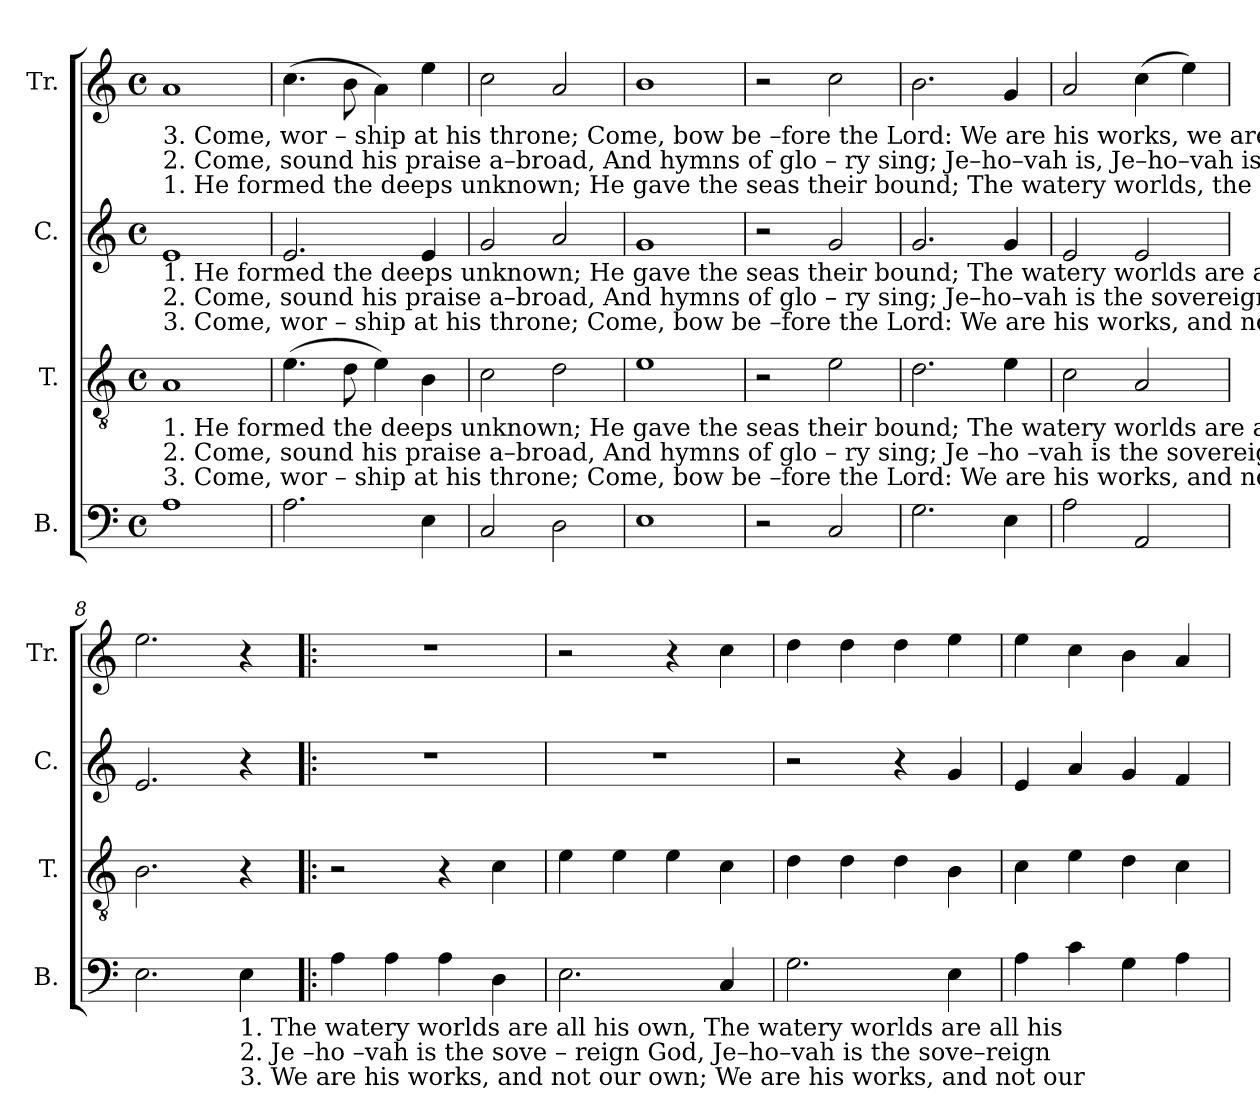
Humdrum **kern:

**kern	**kern	**kern	**kern
*part4	*part3	*part2	*part1
*staff4	*staff3	*staff2	*staff1
*I"B.	*I"T.	*I"C.	*I"Tr.
*I'B.	*I'T.	*I'C.	*I'Tr.
*clefF4	*clefGv2	*clefG2	*clefG2
*k[]	*k[]	*k[]	*k[]
*M4/4	*M4/4	*M4/4	*M4/4
*met(c)	*met(c)	*met(c)	*met(c)
*MM150	*MM150	*MM150	*MM150
=1	=1	=1	=1
!	!	!	!LO:TX:b:t=3. Come, wor  –   ship    at   his   throne;        Come, bow     be –fore  the    Lord&colon;                                                  We are his works, we are his works, and not our
!	!	!	!LO:TX:b:t=2. Come,  sound     his  praise  a–broad,         And   hymns   of   glo –  ry      sing;                                                        Je–ho–vah  is,   Je–ho–vah is the sovereign
!	!	!	!LO:TX:b:t=1. He     formed    the  deeps  unknown;          He    gave    the  seas  their  bound;                                              The watery worlds, the watery worlds are all his
!	!	!LO:TX:b:t=1. He     formed    the  deeps  unknown;          He    gave    the  seas  their  bound;                                                                             The  watery worlds are all his	!
!	!	!LO:TX:b:t=2. Come,  sound     his  praise  a–broad,         And   hymns   of   glo –  ry      sing;                                                                                Je–ho–vah  is  the  sovereign	!
!	!	!LO:TX:b:t=3. Come, wor  –   ship    at   his   throne;        Come, bow     be –fore  the    Lord&colon;                                                                               We are his works, and not our	!
!	!LO:TX:b:t=1. He     formed    the  deeps  unknown;          He    gave    the  seas  their  bound;                        The watery worlds are all his own, The watery worlds are all his	!	!
!	!LO:TX:b:t=2. Come,  sound     his  praise  a–broad,         And   hymns   of   glo –  ry      sing;                           Je –ho –vah is the sovereign God, Je –ho –vah is the sovereign	!	!
!	!LO:TX:b:t=3. Come, wor  –   ship    at   his   throne;        Come, bow     be –fore  the    Lord&colon;                        We are his works, and not our own; We are his works, and not our	!	!
1A	1A	1e	1a
=2	=2	=2	=2
2.A\	(4.e\	2.e/	(4.cc\
.	8d\	.	8b\
.	4e\)	.	4a\)
4E\	4B\	4e/	4ee\
=3	=3	=3	=3
2C/	2c\	2g/	2cc\
2D\	2d\	2a/	2a/
=4	=4	=4	=4
1E	1e	1g	1b
=5	=5	=5	=5
2r	2r	2r	2r
2C/	2e\	2g/	2cc\
=6	=6	=6	=6
2.G\	2.d\	2.g/	2.b\
4E\	4e\	4g/	4g/
=7	=7	=7	=7
2A\	2c\	2e/	2a/
2AA/	2A/	2e/	(4cc\
.	.	.	4ee\)
=8	=8	=8	=8
2.E\	2.B\	2.e/	2.ee\
!LO:TX:b:t=1. The watery worlds are all            his   own,       The watery worlds are all his	!	!	!
!LO:TX:b:t=2. Je –ho –vah  is  the   sove    –   reign God,       Je–ho–vah is the sove–reign	!	!	!
!LO:TX:b:t=3. We are his works, and not           our  own;      We are his works, and not our	!	!	!
4E\	4r	4r	4r
=9!|:	=9!|:	=9!|:	=9!|:
4A\	2r	1r	1r
4A\	.	.	.
4A\	4r	.	.
4D\	4c\	.	.
=10	=10	=10	=10
2.E\	4e\	1r	2r
.	4e\	.	.
.	4e\	.	4r
4C/	4c\	.	4cc\
=11	=11	=11	=11
2.G\	4d\	2r	4dd\
.	4d\	.	4dd\
.	4d\	4r	4dd\
4E\	4B\	4g/	4ee\
=12	=12	=12	=12
4A\	4c\	4e/	4ee\
4c\	4e\	4a/	4cc\
4G\	4d\	4g/	4b\
4A\	4c\	4f/	4a/
=	=	=	=
*-	*-	*-	*-
